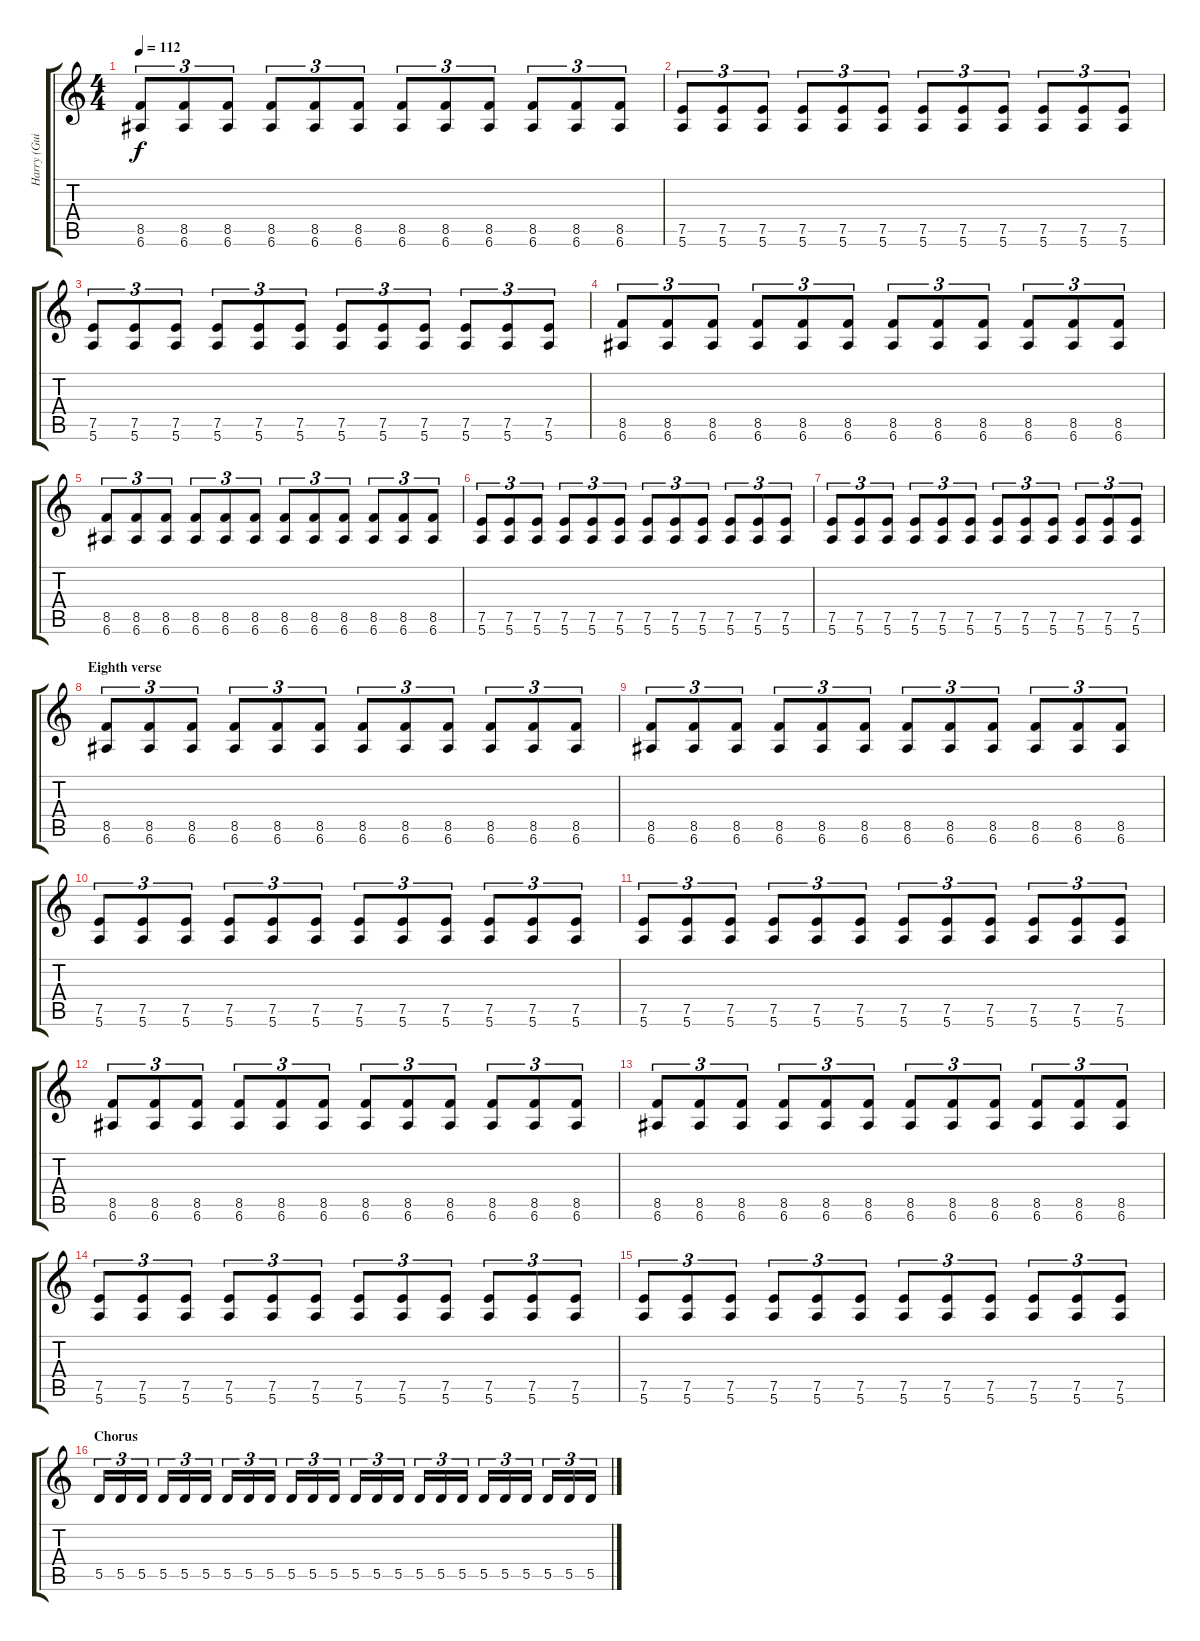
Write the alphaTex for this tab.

\track ("Harry (Guitar)" "Harry (Gui") {instrument overdrivenguitar}
\staff {score tabs}
\tuning (E4 B3 G3 D3 A2 E2) {hide}
\ts (4 4)
\tempo 112
\clef g2
\ks c
(8.5 6.6).8{tu (3 2) dy f} (8.5 6.6).8{tu (3 2)} (8.5 6.6).8{tu (3 2)} (8.5 6.6).8{tu (3 2)} (8.5 6.6).8{tu (3 2)} (8.5 6.6).8{tu (3 2)} (8.5 6.6).8{tu (3 2)} (8.5 6.6).8{tu (3 2)} (8.5 6.6).8{tu (3 2)} (8.5 6.6).8{tu (3 2)} (8.5 6.6).8{tu (3 2)} (8.5 6.6).8{tu (3 2)} |
(7.5 5.6).8{tu (3 2)} (7.5 5.6).8{tu (3 2)} (7.5 5.6).8{tu (3 2)} (7.5 5.6).8{tu (3 2)} (7.5 5.6).8{tu (3 2)} (7.5 5.6).8{tu (3 2)} (7.5 5.6).8{tu (3 2)} (7.5 5.6).8{tu (3 2)} (7.5 5.6).8{tu (3 2)} (7.5 5.6).8{tu (3 2)} (7.5 5.6).8{tu (3 2)} (7.5 5.6).8{tu (3 2)} |
(7.5 5.6).8{tu (3 2)} (7.5 5.6).8{tu (3 2)} (7.5 5.6).8{tu (3 2)} (7.5 5.6).8{tu (3 2)} (7.5 5.6).8{tu (3 2)} (7.5 5.6).8{tu (3 2)} (7.5 5.6).8{tu (3 2)} (7.5 5.6).8{tu (3 2)} (7.5 5.6).8{tu (3 2)} (7.5 5.6).8{tu (3 2)} (7.5 5.6).8{tu (3 2)} (7.5 5.6).8{tu (3 2)} |
(8.5 6.6).8{tu (3 2)} (8.5 6.6).8{tu (3 2)} (8.5 6.6).8{tu (3 2)} (8.5 6.6).8{tu (3 2)} (8.5 6.6).8{tu (3 2)} (8.5 6.6).8{tu (3 2)} (8.5 6.6).8{tu (3 2)} (8.5 6.6).8{tu (3 2)} (8.5 6.6).8{tu (3 2)} (8.5 6.6).8{tu (3 2)} (8.5 6.6).8{tu (3 2)} (8.5 6.6).8{tu (3 2)} |
(8.5 6.6).8{tu (3 2)} (8.5 6.6).8{tu (3 2)} (8.5 6.6).8{tu (3 2)} (8.5 6.6).8{tu (3 2)} (8.5 6.6).8{tu (3 2)} (8.5 6.6).8{tu (3 2)} (8.5 6.6).8{tu (3 2)} (8.5 6.6).8{tu (3 2)} (8.5 6.6).8{tu (3 2)} (8.5 6.6).8{tu (3 2)} (8.5 6.6).8{tu (3 2)} (8.5 6.6).8{tu (3 2)} |
(7.5 5.6).8{tu (3 2)} (7.5 5.6).8{tu (3 2)} (7.5 5.6).8{tu (3 2)} (7.5 5.6).8{tu (3 2)} (7.5 5.6).8{tu (3 2)} (7.5 5.6).8{tu (3 2)} (7.5 5.6).8{tu (3 2)} (7.5 5.6).8{tu (3 2)} (7.5 5.6).8{tu (3 2)} (7.5 5.6).8{tu (3 2)} (7.5 5.6).8{tu (3 2)} (7.5 5.6).8{tu (3 2)} |
(7.5 5.6).8{tu (3 2)} (7.5 5.6).8{tu (3 2)} (7.5 5.6).8{tu (3 2)} (7.5 5.6).8{tu (3 2)} (7.5 5.6).8{tu (3 2)} (7.5 5.6).8{tu (3 2)} (7.5 5.6).8{tu (3 2)} (7.5 5.6).8{tu (3 2)} (7.5 5.6).8{tu (3 2)} (7.5 5.6).8{tu (3 2)} (7.5 5.6).8{tu (3 2)} (7.5 5.6).8{tu (3 2)} |
\section ("" "Eighth verse")
(8.5 6.6).8{tu (3 2)} (8.5 6.6).8{tu (3 2)} (8.5 6.6).8{tu (3 2)} (8.5 6.6).8{tu (3 2)} (8.5 6.6).8{tu (3 2)} (8.5 6.6).8{tu (3 2)} (8.5 6.6).8{tu (3 2)} (8.5 6.6).8{tu (3 2)} (8.5 6.6).8{tu (3 2)} (8.5 6.6).8{tu (3 2)} (8.5 6.6).8{tu (3 2)} (8.5 6.6).8{tu (3 2)} |
(8.5 6.6).8{tu (3 2)} (8.5 6.6).8{tu (3 2)} (8.5 6.6).8{tu (3 2)} (8.5 6.6).8{tu (3 2)} (8.5 6.6).8{tu (3 2)} (8.5 6.6).8{tu (3 2)} (8.5 6.6).8{tu (3 2)} (8.5 6.6).8{tu (3 2)} (8.5 6.6).8{tu (3 2)} (8.5 6.6).8{tu (3 2)} (8.5 6.6).8{tu (3 2)} (8.5 6.6).8{tu (3 2)} |
(7.5 5.6).8{tu (3 2)} (7.5 5.6).8{tu (3 2)} (7.5 5.6).8{tu (3 2)} (7.5 5.6).8{tu (3 2)} (7.5 5.6).8{tu (3 2)} (7.5 5.6).8{tu (3 2)} (7.5 5.6).8{tu (3 2)} (7.5 5.6).8{tu (3 2)} (7.5 5.6).8{tu (3 2)} (7.5 5.6).8{tu (3 2)} (7.5 5.6).8{tu (3 2)} (7.5 5.6).8{tu (3 2)} |
(7.5 5.6).8{tu (3 2)} (7.5 5.6).8{tu (3 2)} (7.5 5.6).8{tu (3 2)} (7.5 5.6).8{tu (3 2)} (7.5 5.6).8{tu (3 2)} (7.5 5.6).8{tu (3 2)} (7.5 5.6).8{tu (3 2)} (7.5 5.6).8{tu (3 2)} (7.5 5.6).8{tu (3 2)} (7.5 5.6).8{tu (3 2)} (7.5 5.6).8{tu (3 2)} (7.5 5.6).8{tu (3 2)} |
(8.5 6.6).8{tu (3 2)} (8.5 6.6).8{tu (3 2)} (8.5 6.6).8{tu (3 2)} (8.5 6.6).8{tu (3 2)} (8.5 6.6).8{tu (3 2)} (8.5 6.6).8{tu (3 2)} (8.5 6.6).8{tu (3 2)} (8.5 6.6).8{tu (3 2)} (8.5 6.6).8{tu (3 2)} (8.5 6.6).8{tu (3 2)} (8.5 6.6).8{tu (3 2)} (8.5 6.6).8{tu (3 2)} |
(8.5 6.6).8{tu (3 2)} (8.5 6.6).8{tu (3 2)} (8.5 6.6).8{tu (3 2)} (8.5 6.6).8{tu (3 2)} (8.5 6.6).8{tu (3 2)} (8.5 6.6).8{tu (3 2)} (8.5 6.6).8{tu (3 2)} (8.5 6.6).8{tu (3 2)} (8.5 6.6).8{tu (3 2)} (8.5 6.6).8{tu (3 2)} (8.5 6.6).8{tu (3 2)} (8.5 6.6).8{tu (3 2)} |
(7.5 5.6).8{tu (3 2)} (7.5 5.6).8{tu (3 2)} (7.5 5.6).8{tu (3 2)} (7.5 5.6).8{tu (3 2)} (7.5 5.6).8{tu (3 2)} (7.5 5.6).8{tu (3 2)} (7.5 5.6).8{tu (3 2)} (7.5 5.6).8{tu (3 2)} (7.5 5.6).8{tu (3 2)} (7.5 5.6).8{tu (3 2)} (7.5 5.6).8{tu (3 2)} (7.5 5.6).8{tu (3 2)} |
(7.5 5.6).8{tu (3 2)} (7.5 5.6).8{tu (3 2)} (7.5 5.6).8{tu (3 2)} (7.5 5.6).8{tu (3 2)} (7.5 5.6).8{tu (3 2)} (7.5 5.6).8{tu (3 2)} (7.5 5.6).8{tu (3 2)} (7.5 5.6).8{tu (3 2)} (7.5 5.6).8{tu (3 2)} (7.5 5.6).8{tu (3 2)} (7.5 5.6).8{tu (3 2)} (7.5 5.6).8{tu (3 2)} |
\section ("" "Chorus")
5.5.16{tu (3 2)} 5.5.16{tu (3 2)} 5.5.16{tu (3 2)} 5.5.16{tu (3 2)} 5.5.16{tu (3 2)} 5.5.16{tu (3 2)} 5.5.16{tu (3 2)} 5.5.16{tu (3 2)} 5.5.16{tu (3 2)} 5.5.16{tu (3 2)} 5.5.16{tu (3 2)} 5.5.16{tu (3 2)} 5.5.16{tu (3 2)} 5.5.16{tu (3 2)} 5.5.16{tu (3 2)} 5.5.16{tu (3 2)} 5.5.16{tu (3 2)} 5.5.16{tu (3 2)} 5.5.16{tu (3 2)} 5.5.16{tu (3 2)} 5.5.16{tu (3 2)} 5.5.16{tu (3 2)} 5.5.16{tu (3 2)} 5.5.16{tu (3 2)}
